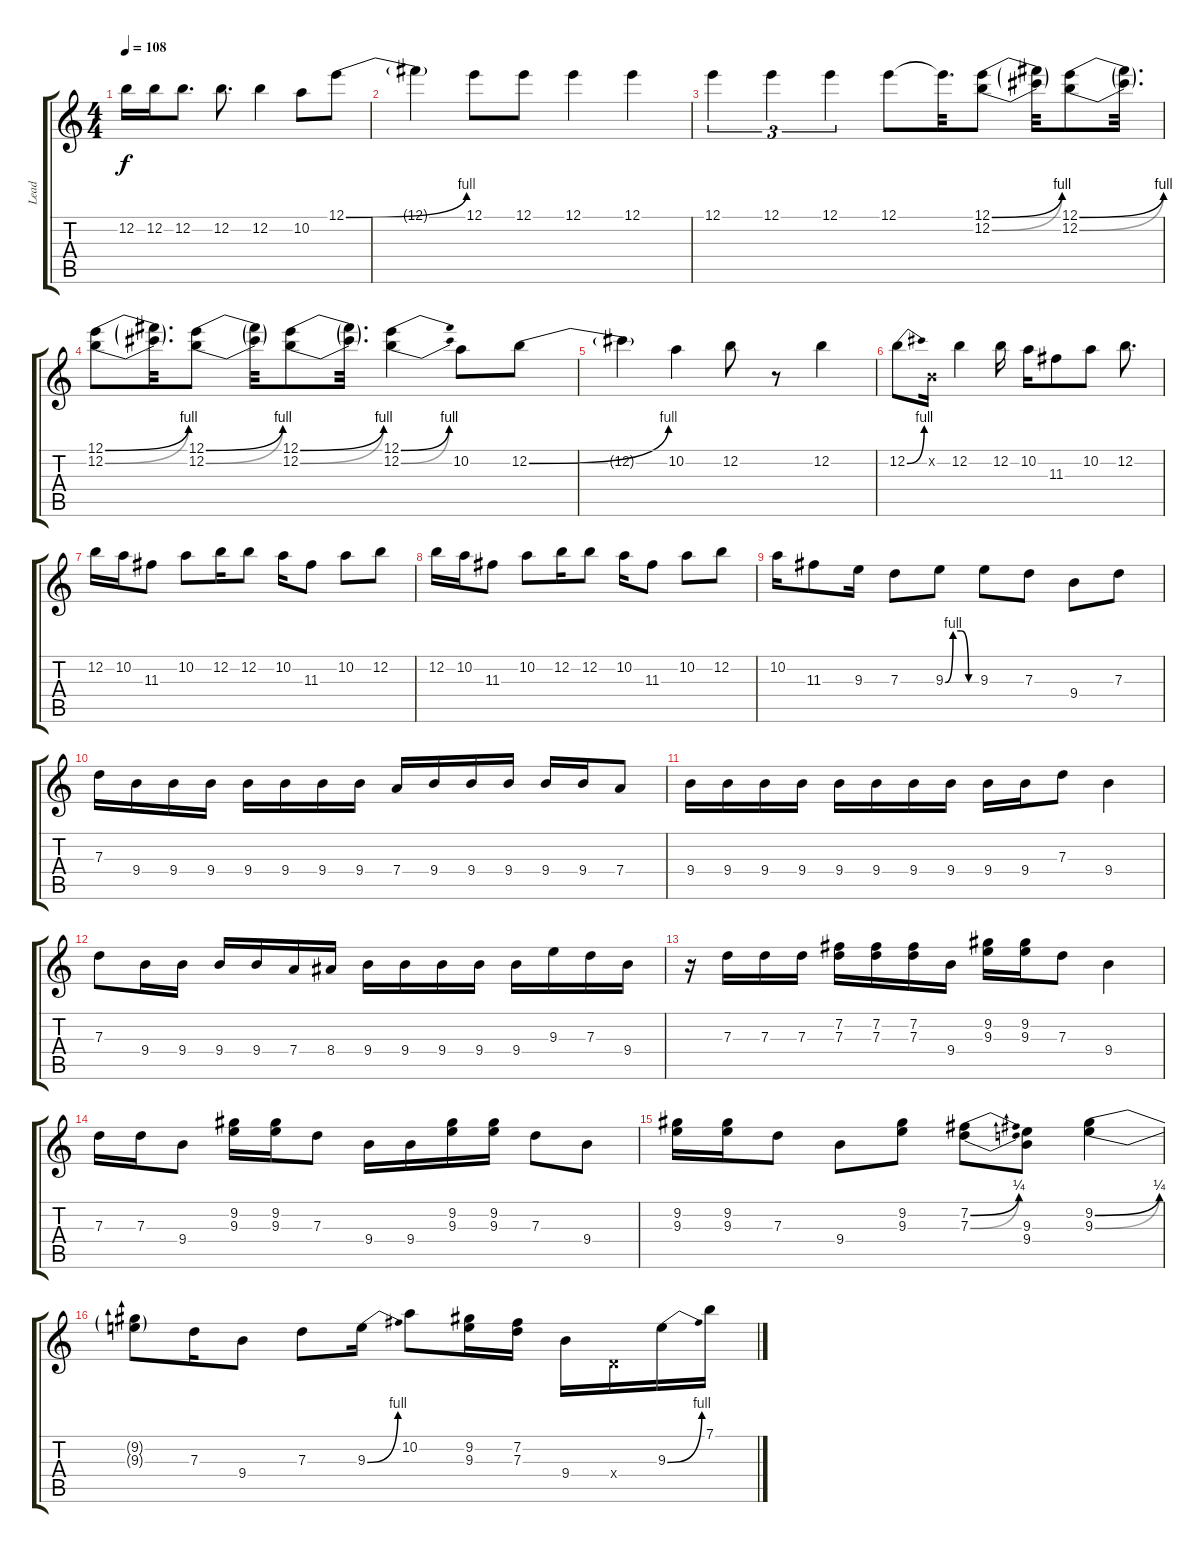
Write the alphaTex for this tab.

\track ("Lead" "Lead") {instrument distortionguitar}
\staff {score tabs}
\tuning (E4 B3 G3 D3 A2 E2) {hide}
\ts (4 4)
\tempo 108
\clef g2
\ks c
12.2{t}.16{dy f} 12.2.16 12.2.8{d} 12.2.8{d} 12.2.4 10.2.8 12.1{be (bend 0 0 60 4)}.8 |
12.1{t}.4 12.1.8 12.1.8 12.1.4 12.1.4 |
12.1.4{tu (3 2)} 12.1.4{tu (3 2)} 12.1.4{tu (3 2)} 12.1.8 12.1{t}.32{d} (12.1{be (bend 0 0 60 4)} 12.2{be (bend 0 0 60 4)}).8 (12.1{t} 12.2{t}).32 (12.1{be (bend 0 0 60 4)} 12.2{be (bend 0 0 60 4)}).8 (12.1{t} 12.2{t}).32{d} |
(12.1{be (bend 0 0 60 4)} 12.2{be (bend 0 0 60 4)}).8 (12.1{t} 12.2{t}).32{d} (12.1{be (bend 0 0 60 4)} 12.2{be (bend 0 0 60 4)}).8 (12.1{t} 12.2{t}).32 (12.1{be (bend 0 0 60 4)} 12.2{be (bend 0 0 60 4)}).8 (12.1{t} 12.2{t}).32{d} (12.1{be (bend 0 0 60 4)} 12.2{be (bend 0 0 60 4)}).4 10.2.8 12.2{be (bend 0 0 60 4)}.8 |
12.2{t}.4 10.2.4 12.2.8 r.8 12.2.4 |
12.2{be (bend 0 0 60 4)}.8 0.2{x}.16 12.2.4 12.2.16 10.2.16 11.3.8 10.2.8 12.2.8{d} |
12.2.16 10.2.16 11.3.8 10.2.8 12.2.16 12.2.8 10.2.16 11.3.8 10.2.8 12.2.8 |
12.2.16 10.2.16 11.3.8 10.2.8 12.2.16 12.2.8 10.2.16 11.3.8 10.2.8 12.2.8 |
10.2.16 11.3.8 9.3.16 7.3.8 9.3{be (custom 0 0 15 4 30 4 45 0 60 0)}.8 9.3.8 7.3.8 9.4.8 7.3.8 |
7.3.16 9.4.16 9.4.16 9.4.16 9.4.16 9.4.16 9.4.16 9.4.16 7.4.16 9.4.16 9.4.16 9.4.16 9.4.16 9.4.16 7.4.8 |
9.4.16 9.4.16 9.4.16 9.4.16 9.4.16 9.4.16 9.4.16 9.4.16 9.4.16 9.4.16 7.3.8 9.4.4 |
7.3.8 9.4.16 9.4.16 9.4.16 9.4.16 7.4.16 8.4.16 9.4.16 9.4.16 9.4.16 9.4.16 9.4.16 9.3.16 7.3.16 9.4.16 |
r.16 7.3.16 7.3.16 7.3.16 (7.2 7.3).16 (7.2 7.3).16 (7.2 7.3).16 9.4.16 (9.2 9.3).16 (9.2 9.3).16 7.3.8 9.4.4 |
7.3.16 7.3.16 9.4.8 (9.2 9.3).16 (9.2 9.3).16 7.3.8 9.4.16 9.4.16 (9.2 9.3).16 (9.2 9.3).16 7.3.8 9.4.8 |
(9.2 9.3).16 (9.2 9.3).16 7.3.8 9.4.8 (9.2 9.3).8 (7.2{be (bend 0 0 60 1)} 7.3{be (bend 0 0 60 1)}).8 (9.3 9.4).8 (9.2{be (bend 0 0 60 1)} 9.3{be (bend 0 0 60 1)}).4 |
(9.2{t} 9.3{t}).8 7.3.16 9.4.8 7.3.8 9.3{be (bend 0 0 60 4)}.16 10.2.8 (9.2 9.3).16 (7.2 7.3).16 9.4.16 0.4{x}.16 9.3{be (bend 0 0 60 4)}.16 7.1.16
